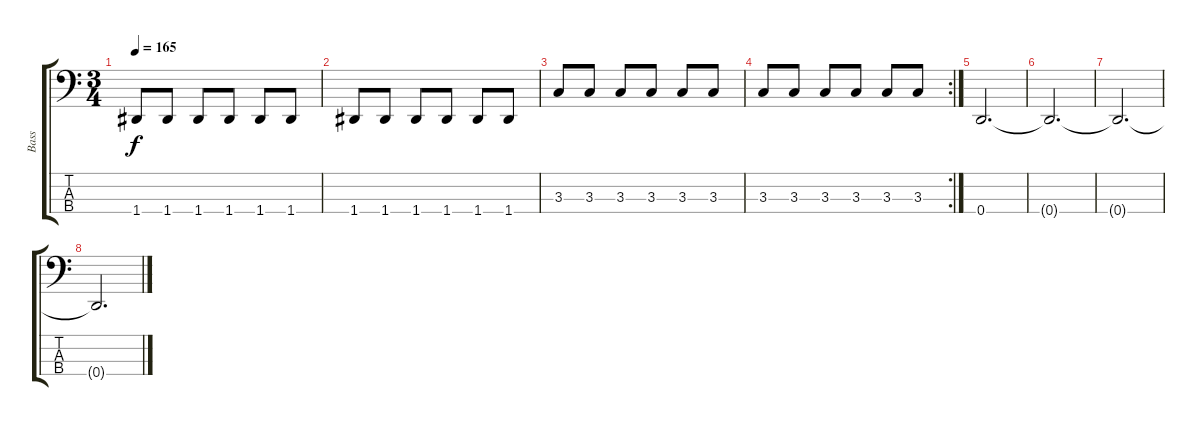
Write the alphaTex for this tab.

\track ("Bass" "Bass") {instrument electricbassfinger}
\staff {score tabs}
\tuning (G2 D2 A1 D1) {hide}
\ts (3 4)
\tempo 165
\clef f4
\ks c
1.4.8{dy f} 1.4.8 1.4.8 1.4.8 1.4.8 1.4.8 |
1.4.8 1.4.8 1.4.8 1.4.8 1.4.8 1.4.8 |
3.3.8 3.3.8 3.3.8 3.3.8 3.3.8 3.3.8 |
\rc 2
3.3.8 3.3.8 3.3.8 3.3.8 3.3.8 3.3.8 |
0.4.2{d} |
0.4{t}.2{d} |
0.4{t}.2{d} |
0.4{t}.2{d}
